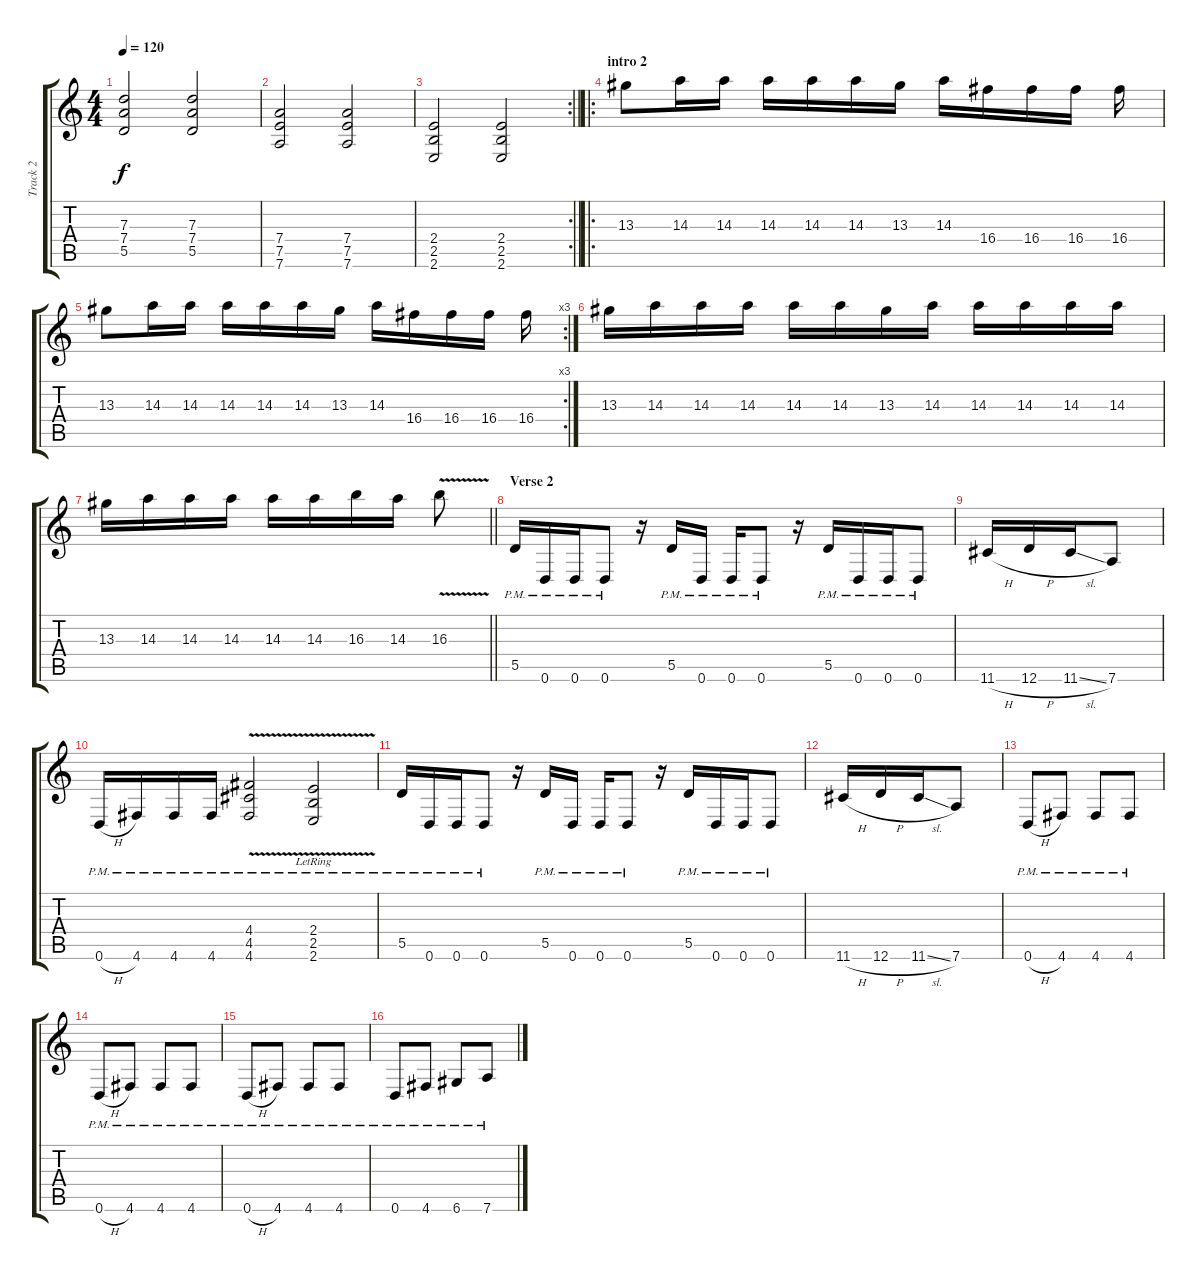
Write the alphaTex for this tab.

\track ("Track 2" "Track 2") {instrument distortionguitar}
\staff {score tabs}
\tuning (E4 B3 G3 D3 A2 D2) {hide}
\ts (4 4)
\tempo 120
\clef g2
\ks c
(7.3 7.4 5.5).2{dy f} (7.3 7.4 5.5).2 |
(7.4 7.5 7.6).2 (7.4 7.5 7.6).2 |
\rc 2
\barLineRight lightlight
(2.4 2.5 2.6).2 (2.4 2.5 2.6).2 |
\ro
\section ("" "intro 2")
13.3.8 14.3.16 14.3.16 14.3.16 14.3.16 14.3.16 13.3.16 14.3.16 16.4.16 16.4.16 16.4.16 16.4.16 |
\rc 3
13.3.8 14.3.16 14.3.16 14.3.16 14.3.16 14.3.16 13.3.16 14.3.16 16.4.16 16.4.16 16.4.16 16.4.16 |
13.3.16 14.3.16 14.3.16 14.3.16 14.3.16 14.3.16 13.3.16 14.3.16 14.3.16 14.3.16 14.3.16 14.3.16 |
\barLineRight lightlight
13.3.16 14.3.16 14.3.16 14.3.16 14.3.16 14.3.16 16.3.16 14.3.16 16.3{v}.8 |
\section ("" "Verse 2")
5.5{pm}.16 0.6{pm}.16 0.6{pm}.16 0.6{pm}.8 r.16 5.5{pm}.16 0.6{pm}.16 0.6{pm}.16 0.6{pm}.8 r.16 5.5{pm}.16 0.6{pm}.16 0.6{pm}.16 0.6{pm}.8 |
11.6{h}.16 12.6{h}.16 11.6{sl}.16 7.6.8 |
0.6{h pm}.16 4.6{pm}.16 4.6{pm}.16 4.6{pm}.16 (4.4{v} 4.5 4.6{pm}).2 (2.4 2.5{lr} 2.6{v pm}).2 |
5.5{pm}.16 0.6{pm}.16 0.6{pm}.16 0.6{pm}.8 r.16 5.5{pm}.16 0.6{pm}.16 0.6{pm}.16 0.6{pm}.8 r.16 5.5{pm}.16 0.6{pm}.16 0.6{pm}.16 0.6{pm}.8 |
11.6{h}.16 12.6{h}.16 11.6{sl}.16 7.6.8 |
0.6{h pm}.8 4.6{pm}.8 4.6{pm}.8 4.6{pm}.8 |
0.6{h pm}.8 4.6{pm}.8 4.6{pm}.8 4.6{pm}.8 |
0.6{h pm}.8 4.6{pm}.8 4.6{pm}.8 4.6{pm}.8 |
0.6{pm}.8 4.6{pm}.8 6.6{pm}.8 7.6{pm}.8
